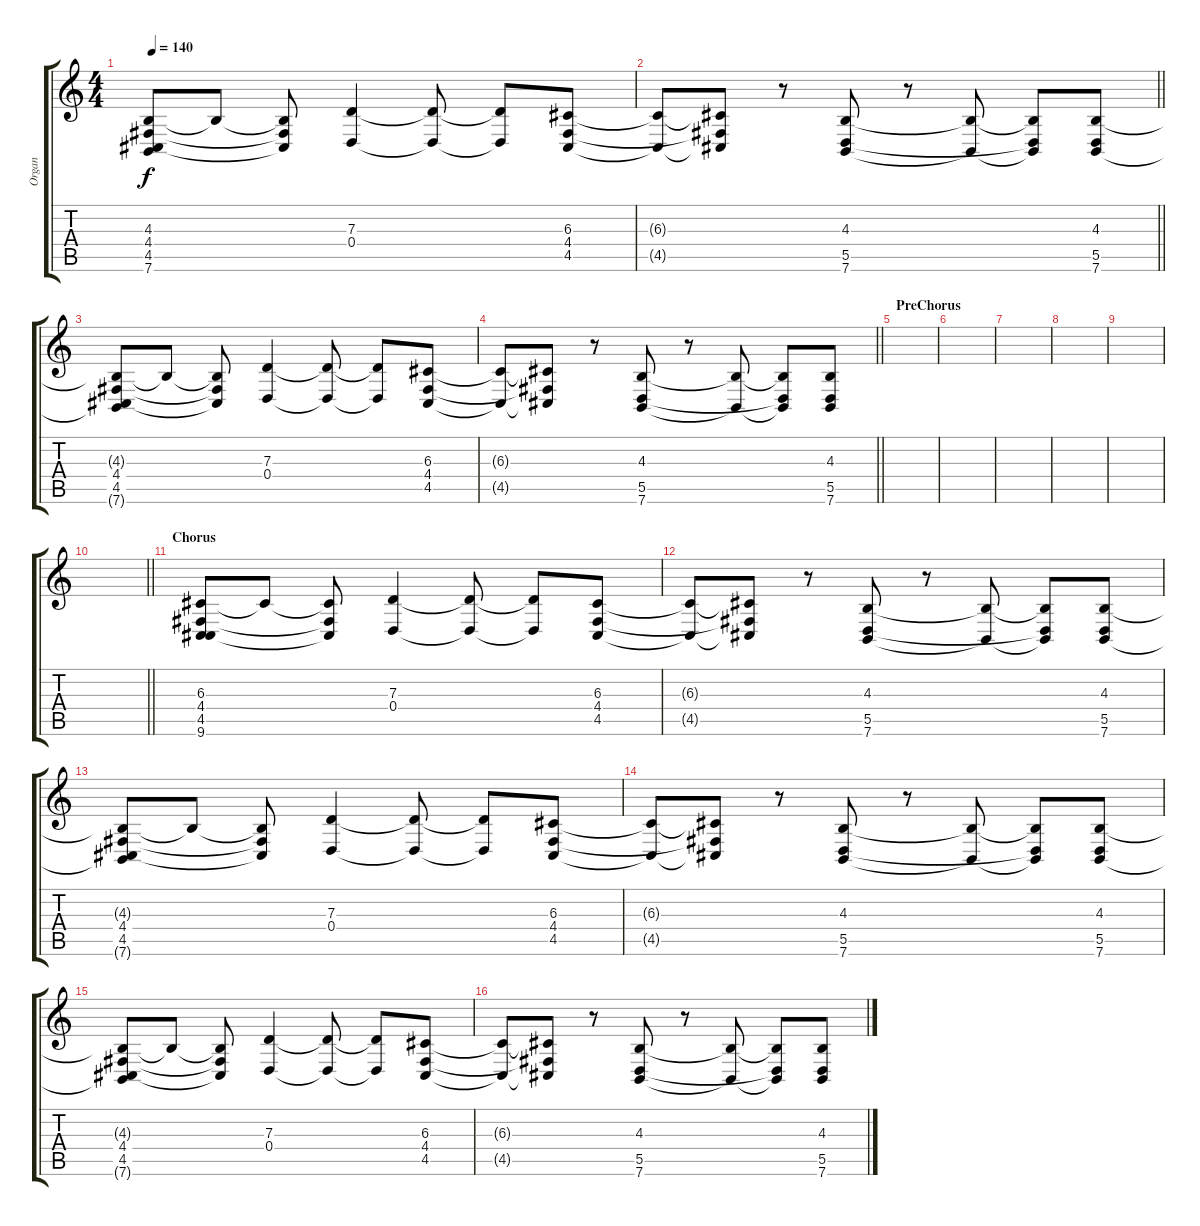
\track ("Organ" "Organ") {instrument rockorgan}
\staff {score tabs}
\tuning (E4 B3 G3 D3 A2 E2) {hide}
\ts (4 4)
\tempo 140
\clef g2
\ks c
(4.3{t} 4.4 4.5 7.6{t}).8{dy f} 4.3{t}.8 (4.3{t} 4.4{t} 4.5{t}).8 (7.3 0.4).4 (7.3{t} 0.4{t}).8 (7.3{t} 0.4{t}).8 (6.3 4.4 4.5).8 |
\barLineRight lightlight
(6.3{t} 4.5{t}).8 (6.3{t} 4.4{t} 4.5{t}).8 r.8 (4.3 5.5 7.6).8 r.8 (4.3{t} 7.6{t}).8 (4.3{t} 5.5{t} 7.6{t}).8 (4.3 5.5 7.6).8 |
(4.3{t} 4.4 4.5 7.6{t}).8 4.3{t}.8 (4.3{t} 4.4{t} 4.5{t}).8 (7.3 0.4).4 (7.3{t} 0.4{t}).8 (7.3{t} 0.4{t}).8 (6.3 4.4 4.5).8 |
\barLineRight lightlight
(6.3{t} 4.5{t}).8 (6.3{t} 4.4{t} 4.5{t}).8 r.8 (4.3 5.5 7.6).8 r.8 (4.3{t} 7.6{t}).8 (4.3{t} 5.5{t} 7.6{t}).8 (4.3 5.5 7.6).8 |
\section ("" "PreChorus")
|
|
|
|
|
\barLineRight lightlight
|
\section ("" "Chorus")
(6.3 4.4 4.5 9.6).8 6.3{t}.8 (6.3{t} 4.4{t} 4.5{t}).8 (7.3 0.4).4 (7.3{t} 0.4{t}).8 (7.3{t} 0.4{t}).8 (6.3 4.4 4.5).8 |
(6.3{t} 4.5{t}).8 (6.3{t} 4.4{t} 4.5{t}).8 r.8 (4.3 5.5 7.6).8 r.8 (4.3{t} 7.6{t}).8 (4.3{t} 5.5{t} 7.6{t}).8 (4.3 5.5 7.6).8 |
(4.3{t} 4.4 4.5 7.6{t}).8 4.3{t}.8 (4.3{t} 4.4{t} 4.5{t}).8 (7.3 0.4).4 (7.3{t} 0.4{t}).8 (7.3{t} 0.4{t}).8 (6.3 4.4 4.5).8 |
(6.3{t} 4.5{t}).8 (6.3{t} 4.4{t} 4.5{t}).8 r.8 (4.3 5.5 7.6).8 r.8 (4.3{t} 7.6{t}).8 (4.3{t} 5.5{t} 7.6{t}).8 (4.3 5.5 7.6).8 |
(4.3{t} 4.4 4.5 7.6{t}).8 4.3{t}.8 (4.3{t} 4.4{t} 4.5{t}).8 (7.3 0.4).4 (7.3{t} 0.4{t}).8 (7.3{t} 0.4{t}).8 (6.3 4.4 4.5).8 |
(6.3{t} 4.5{t}).8 (6.3{t} 4.4{t} 4.5{t}).8 r.8 (4.3 5.5 7.6).8 r.8 (4.3{t} 7.6{t}).8 (4.3{t} 5.5{t} 7.6{t}).8 (4.3 5.5 7.6).8
